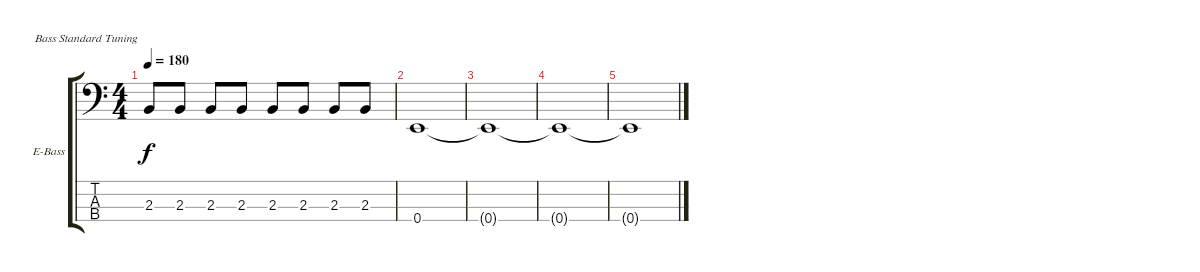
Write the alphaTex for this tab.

\defaultSystemsLayout 4
\bracketExtendMode groupsimilarinstruments
\firstSystemTrackNameOrientation horizontal
\otherSystemsTrackNameOrientation horizontal
\track ("Electric Bass" "E-Bass") {instrument electricbassfinger}
\staff {score tabs}
\tuning (G2 D2 A1 E1)
\ts (4 4)
\tempo 180
\clef f4
\ks c
2.3.8{dy f} 2.3.8 2.3.8 2.3.8 2.3.8 2.3.8 2.3.8 2.3.8 |
0.4.1 |
0.4{t}.1 |
0.4{t}.1 |
0.4{t}.1
